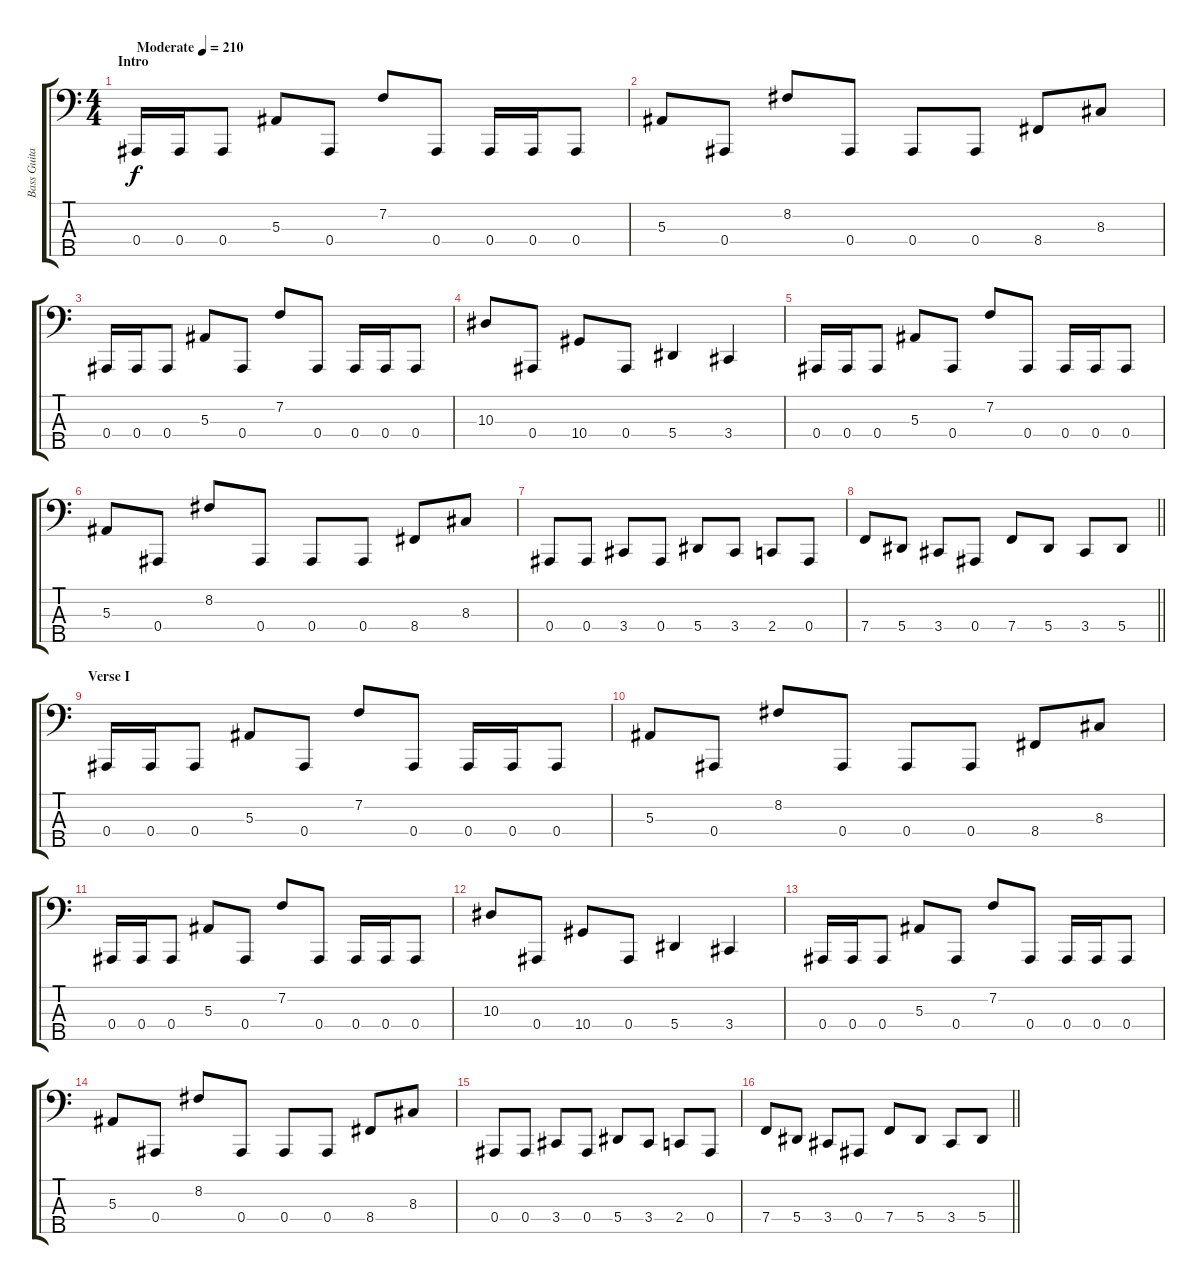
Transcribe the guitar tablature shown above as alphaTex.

\track ("Bass Guitar" "Bass Guita") {instrument electricbassfinger}
\staff {score tabs}
\tuning (Eb2 Bb1 F1 Bb0 F0) {hide}
\ts (4 4)
\section ("" "Intro")
\tempo (210 "Moderate")
\clef f4
\ks c
0.4.16{dy f instrument electricbassfinger} 0.4.16 0.4.8 5.3.8 0.4.8 7.2.8 0.4.8 0.4.16 0.4.16 0.4.8 |
5.3.8 0.4.8 8.2.8 0.4.8 0.4.8 0.4.8 8.4.8 8.3.8 |
0.4.16 0.4.16 0.4.8 5.3.8 0.4.8 7.2.8 0.4.8 0.4.16 0.4.16 0.4.8 |
10.3.8 0.4.8 10.4.8 0.4.8 5.4.4 3.4.4 |
0.4.16 0.4.16 0.4.8 5.3.8 0.4.8 7.2.8 0.4.8 0.4.16 0.4.16 0.4.8 |
5.3.8 0.4.8 8.2.8 0.4.8 0.4.8 0.4.8 8.4.8 8.3.8 |
0.4.8 0.4.8 3.4.8 0.4.8 5.4.8 3.4.8 2.4.8 0.4.8 |
\barLineRight lightlight
7.4.8 5.4.8 3.4.8 0.4.8 7.4.8 5.4.8 3.4.8 5.4.8 |
\section ("" "Verse I")
0.4.16 0.4.16 0.4.8 5.3.8 0.4.8 7.2.8 0.4.8 0.4.16 0.4.16 0.4.8 |
5.3.8 0.4.8 8.2.8 0.4.8 0.4.8 0.4.8 8.4.8 8.3.8 |
0.4.16 0.4.16 0.4.8 5.3.8 0.4.8 7.2.8 0.4.8 0.4.16 0.4.16 0.4.8 |
10.3.8 0.4.8 10.4.8 0.4.8 5.4.4 3.4.4 |
0.4.16 0.4.16 0.4.8 5.3.8 0.4.8 7.2.8 0.4.8 0.4.16 0.4.16 0.4.8 |
5.3.8 0.4.8 8.2.8 0.4.8 0.4.8 0.4.8 8.4.8 8.3.8 |
0.4.8 0.4.8 3.4.8 0.4.8 5.4.8 3.4.8 2.4.8 0.4.8 |
\barLineRight lightlight
7.4.8 5.4.8 3.4.8 0.4.8 7.4.8 5.4.8 3.4.8 5.4.8
